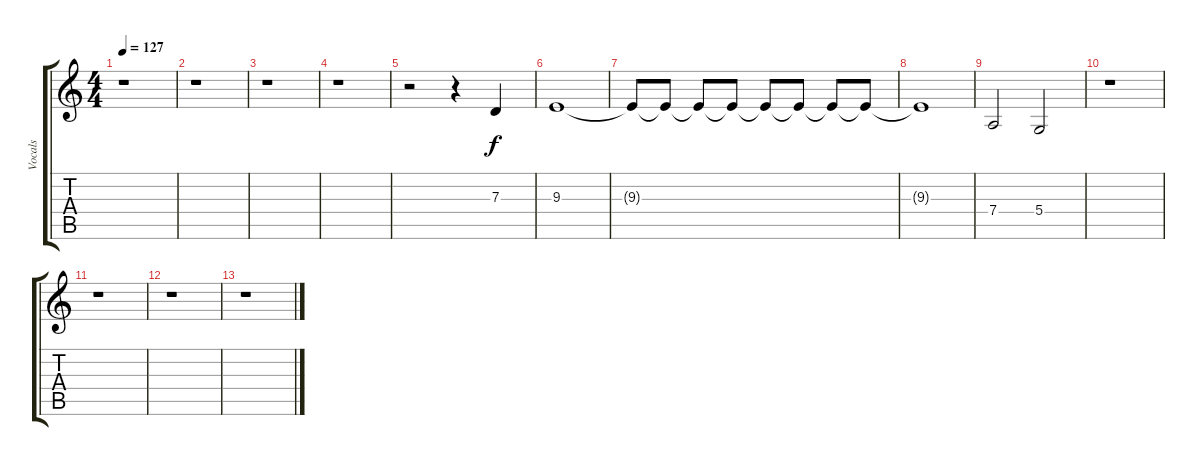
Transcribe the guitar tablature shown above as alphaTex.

\track ("Vocals" "Vocals") {instrument lead6voice}
\staff {score tabs}
\tuning (E4 B3 G3 D3 A2 E2) {hide}
\ts (4 4)
\tempo 127
\clef g2
\ks c
r.1{dy f} |
r.1 |
r.1 |
r.1 |
r.2 r.4 7.3.4 |
9.3.1 |
9.3{t}.8 9.3{t}.8 9.3{t}.8 9.3{t}.8 9.3{t}.8 9.3{t}.8 9.3{t}.8 9.3{t}.8 |
9.3{t}.1 |
7.4.2 5.4.2 |
r.1 |
r.1 |
r.1 |
r.1
